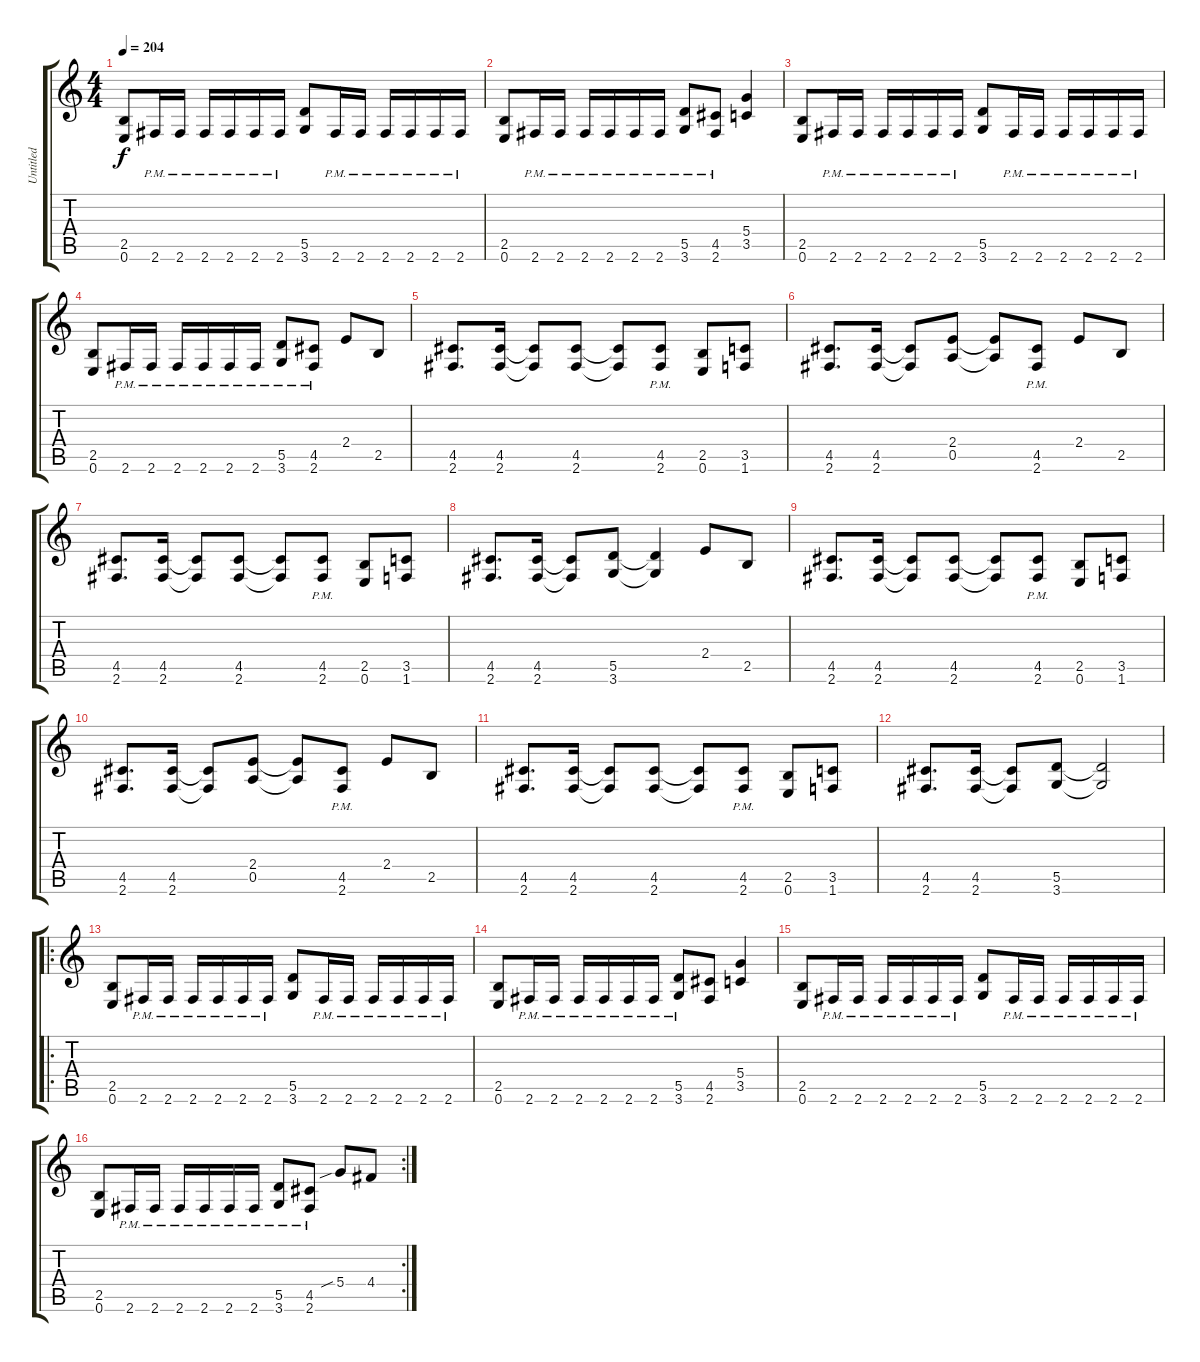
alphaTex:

\track ("Untitled" "Untitled") {instrument distortionguitar}
\staff {score tabs}
\tuning (E4 B3 G3 D3 A2 E2) {hide}
\ts (4 4)
\tempo 204
\clef g2
\ks c
(2.5 0.6).8{dy f} 2.6{pm}.16 2.6{pm}.16 2.6{pm}.16 2.6{pm}.16 2.6{pm}.16 2.6{pm}.16 (5.5 3.6).8 2.6{pm}.16 2.6{pm}.16 2.6{pm}.16 2.6{pm}.16 2.6{pm}.16 2.6{pm}.16 |
(2.5 0.6).8 2.6{pm}.16 2.6{pm}.16 2.6{pm}.16 2.6{pm}.16 2.6{pm}.16 2.6{pm}.16 (5.5{pm} 3.6{pm}).8 (4.5{pm} 2.6{pm}).8 (5.4 3.5).4 |
(2.5 0.6).8 2.6{pm}.16 2.6{pm}.16 2.6{pm}.16 2.6{pm}.16 2.6{pm}.16 2.6{pm}.16 (5.5 3.6).8 2.6{pm}.16 2.6{pm}.16 2.6{pm}.16 2.6{pm}.16 2.6{pm}.16 2.6{pm}.16 |
(2.5 0.6).8 2.6{pm}.16 2.6{pm}.16 2.6{pm}.16 2.6{pm}.16 2.6{pm}.16 2.6{pm}.16 (5.5{pm} 3.6{pm}).8 (4.5{pm} 2.6{pm}).8 2.4.8 2.5.8 |
(4.5 2.6).8{d} (4.5 2.6).16 (4.5{t} 2.6{t}).8 (4.5 2.6).8 (4.5{t} 2.6{t}).8 (4.5{pm} 2.6{pm}).8 (2.5 0.6).8 (3.5 1.6).8 |
(4.5 2.6).8{d} (4.5 2.6).16 (4.5{t} 2.6{t}).8 (2.4 0.5).8 (2.4{t} 0.5{t}).8 (4.5{pm} 2.6{pm}).8 2.4.8 2.5.8 |
(4.5 2.6).8{d} (4.5 2.6).16 (4.5{t} 2.6{t}).8 (4.5 2.6).8 (4.5{t} 2.6{t}).8 (4.5{pm} 2.6{pm}).8 (2.5 0.6).8 (3.5 1.6).8 |
(4.5 2.6).8{d} (4.5 2.6).16 (4.5{t} 2.6{t}).8 (5.5 3.6).8 (5.5{t} 3.6{t}).4 2.4.8 2.5.8 |
(4.5 2.6).8{d} (4.5 2.6).16 (4.5{t} 2.6{t}).8 (4.5 2.6).8 (4.5{t} 2.6{t}).8 (4.5{pm} 2.6{pm}).8 (2.5 0.6).8 (3.5 1.6).8 |
(4.5 2.6).8{d} (4.5 2.6).16 (4.5{t} 2.6{t}).8 (2.4 0.5).8 (2.4{t} 0.5{t}).8 (4.5{pm} 2.6{pm}).8 2.4.8 2.5.8 |
(4.5 2.6).8{d} (4.5 2.6).16 (4.5{t} 2.6{t}).8 (4.5 2.6).8 (4.5{t} 2.6{t}).8 (4.5{pm} 2.6{pm}).8 (2.5 0.6).8 (3.5 1.6).8 |
(4.5 2.6).8{d} (4.5 2.6).16 (4.5{t} 2.6{t}).8 (5.5 3.6).8 (5.5{t} 3.6{t}).2 |
\ro
(2.5 0.6).8 2.6{pm}.16 2.6{pm}.16 2.6{pm}.16 2.6{pm}.16 2.6{pm}.16 2.6{pm}.16 (5.5 3.6).8 2.6{pm}.16 2.6{pm}.16 2.6{pm}.16 2.6{pm}.16 2.6{pm}.16 2.6{pm}.16 |
(2.5 0.6).8 2.6{pm}.16 2.6{pm}.16 2.6{pm}.16 2.6{pm}.16 2.6{pm}.16 2.6{pm}.16 (5.5{pm} 3.6{pm}).8 (4.5 2.6).8 (5.4 3.5).4 |
(2.5 0.6).8 2.6{pm}.16 2.6{pm}.16 2.6{pm}.16 2.6{pm}.16 2.6{pm}.16 2.6{pm}.16 (5.5 3.6).8 2.6{pm}.16 2.6{pm}.16 2.6{pm}.16 2.6{pm}.16 2.6{pm}.16 2.6{pm}.16 |
\rc 2
(2.5 0.6).8 2.6{pm}.16 2.6{pm}.16 2.6{pm}.16 2.6{pm}.16 2.6{pm}.16 2.6{pm}.16 (5.5{pm} 3.6{pm}).8 (4.5{pm} 2.6{pm}).8 5.4{sib}.8 4.4.8
